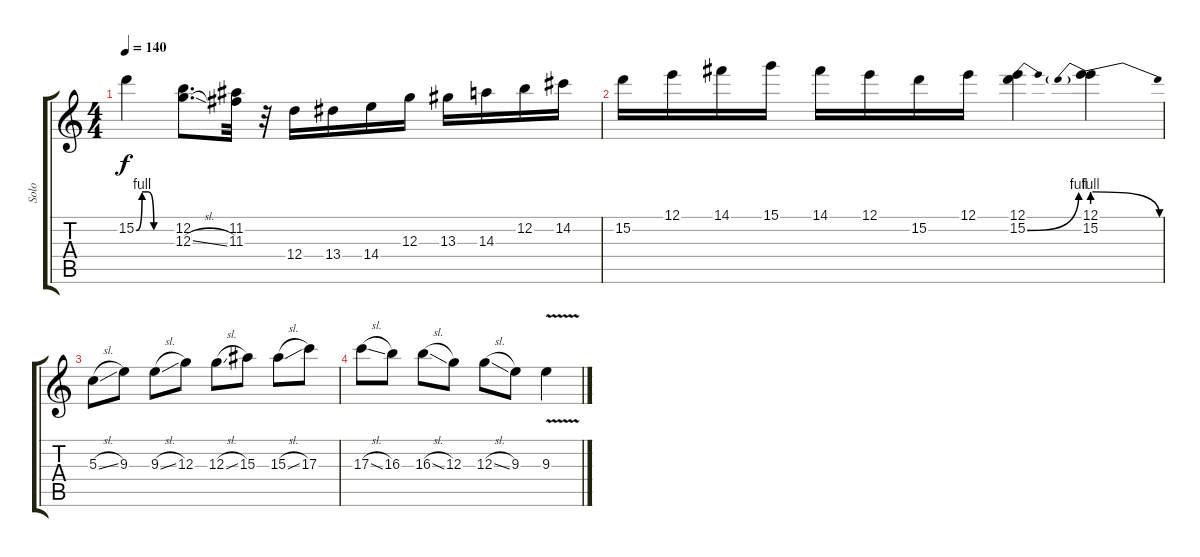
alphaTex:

\track ("Solo" "Solo") {instrument distortionguitar}
\staff {score tabs}
\tuning (E4 B3 G3 D3 A2 E2) {hide}
\ts (4 4)
\tempo 140
\clef g2
\ks c
15.2{be (custom 0 0 10 4 20 4 30 0 60 0)}.4{dy f} (12.2 12.3{sl}).8{d} (11.2 11.3).32 r.32 12.4.16 13.4.16 14.4.16 12.3.16 13.3.16 14.3.16 12.2.16 14.2.16 |
15.2.16 12.1.16 14.1.16 15.1.16 14.1.16 12.1.16 15.2.16 12.1.16 (12.1 15.2{be (bend 0 0 60 4)}).4 (12.1 15.2{be (prebendrelease 0 4 60 0)}).4 |
5.3{sl}.8 9.3.8 9.3{sl}.8 12.3.8 12.3{sl}.8 15.3.8 15.3{sl}.8 17.3.8 |
17.3{sl}.8 16.3.8 16.3{sl}.8 12.3.8 12.3{sl}.8 9.3.8 9.3{v}.4
